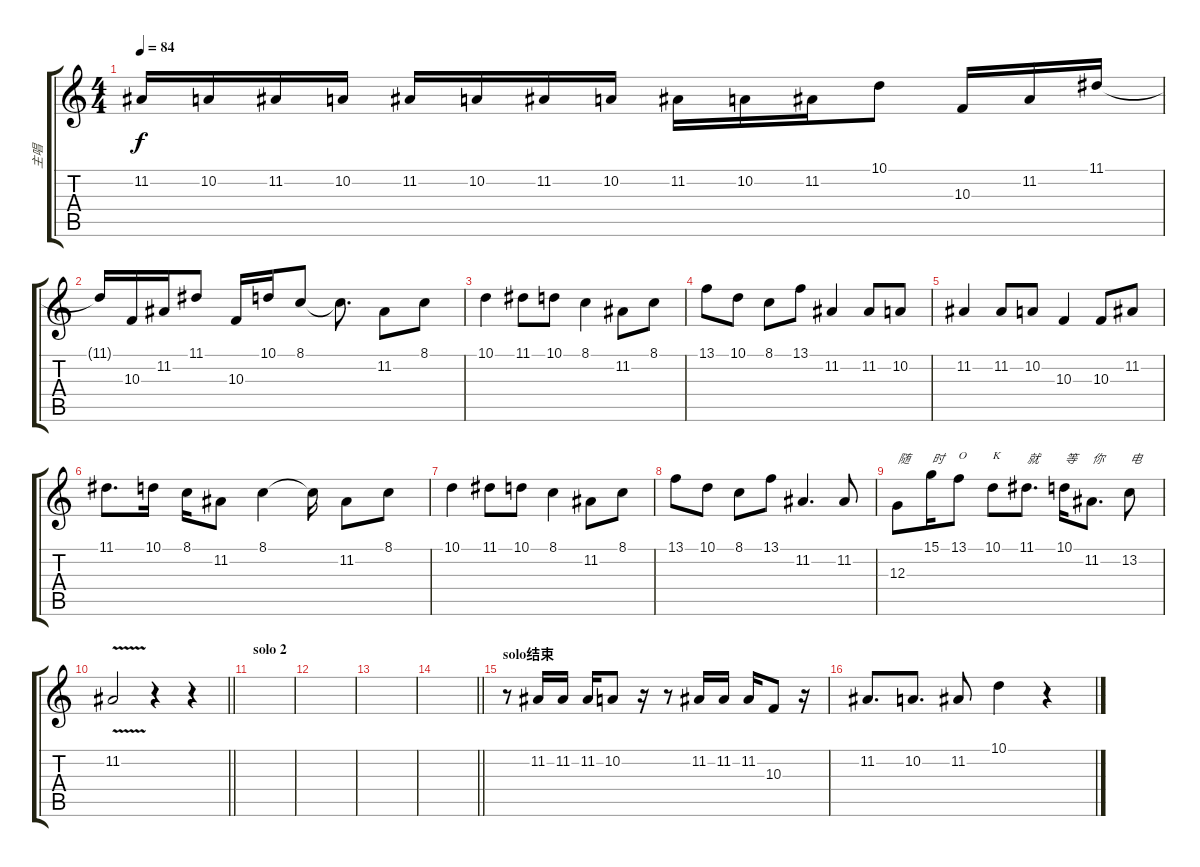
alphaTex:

\track ("主唱" "主唱") {instrument viola}
\staff {score tabs}
\tuning (E4 B3 G3 D3 A2 E2) {hide}
\ts (4 4)
\tempo 84
\clef g2
\ks c
11.2.16{dy f} 10.2.16 11.2.16 10.2.16 11.2.16 10.2.16 11.2.16 10.2.16 11.2.16 10.2.16 11.2.16 10.1.8 10.3.16 11.2.16 11.1.16 |
11.1{t}.16 10.3.16 11.2.16 11.1.8 10.3.16 10.1.16 8.1.8 8.1{t}.8{d} 11.2.8 8.1.8 |
10.1.4 11.1.8 10.1.8 8.1.4 11.2.8 8.1.8 |
13.1.8 10.1.8 8.1.8 13.1.8 11.2.4 11.2.8 10.2.8 |
11.2.4 11.2.8 10.2.8 10.3.4 10.3.8 11.2.8 |
11.1.8{d} 10.1.16 8.1.16 11.2.8 8.1.4 8.1{t}.16 11.2.8 8.1.8 |
10.1.4 11.1.8 10.1.8 8.1.4 11.2.8 8.1.8 |
13.1.8 10.1.8 8.1.8 13.1.8 11.2.4{d} 11.2.8 |
12.3.8{txt "随"} 15.1.16{txt "时"} 13.1.8{txt "O"} 10.1.8{txt "K"} 11.1.8{d txt "就"} 10.1.16{txt "等"} 11.2.8{d txt "你"} 13.2.8{txt "电"} |
\barLineRight lightlight
11.2{v}.2 r.4 r.4 |
\section ("" "solo 2")
|
|
|
\barLineRight lightlight
|
\section ("" "solo结束")
r.8 11.2.16 11.2.16 11.2.16 10.2.8 r.16 r.8 11.2.16 11.2.16 11.2.16 10.3.8 r.16 |
11.2.8{d} 10.2.8{d} 11.2.8 10.1.4 r.4
